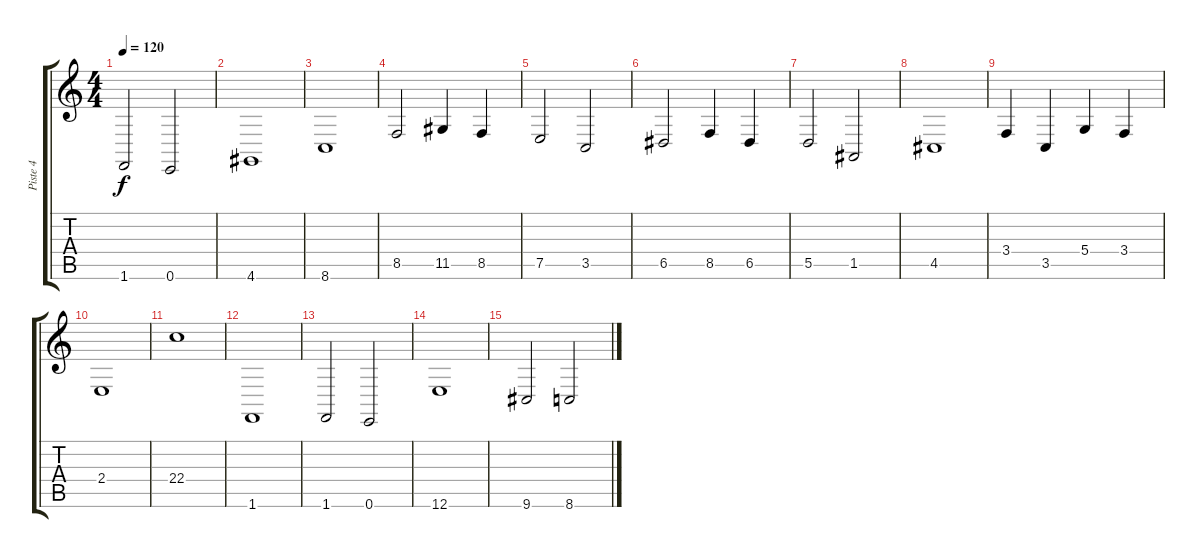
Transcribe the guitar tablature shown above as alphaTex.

\track ("Piste 4" "Piste 4") {instrument cello}
\staff {score tabs}
\tuning (E4 B3 G3 D3 A2 E2) {hide}
\ts (4 4)
\tempo 120
\clef g2
\ks c
1.6.2{dy f} 0.6.2 |
4.6.1 |
8.6.1 |
8.5.2 11.5.4 8.5.4 |
7.5.2 3.5.2 |
6.5.2 8.5.4 6.5.4 |
5.5.2 1.5.2 |
4.5.1 |
3.4.4 3.5.4 5.4.4 3.4.4 |
2.4.1 |
22.4.1 |
1.6.1 |
1.6.2 0.6.2 |
12.6.1 |
9.6.2 8.6.2
